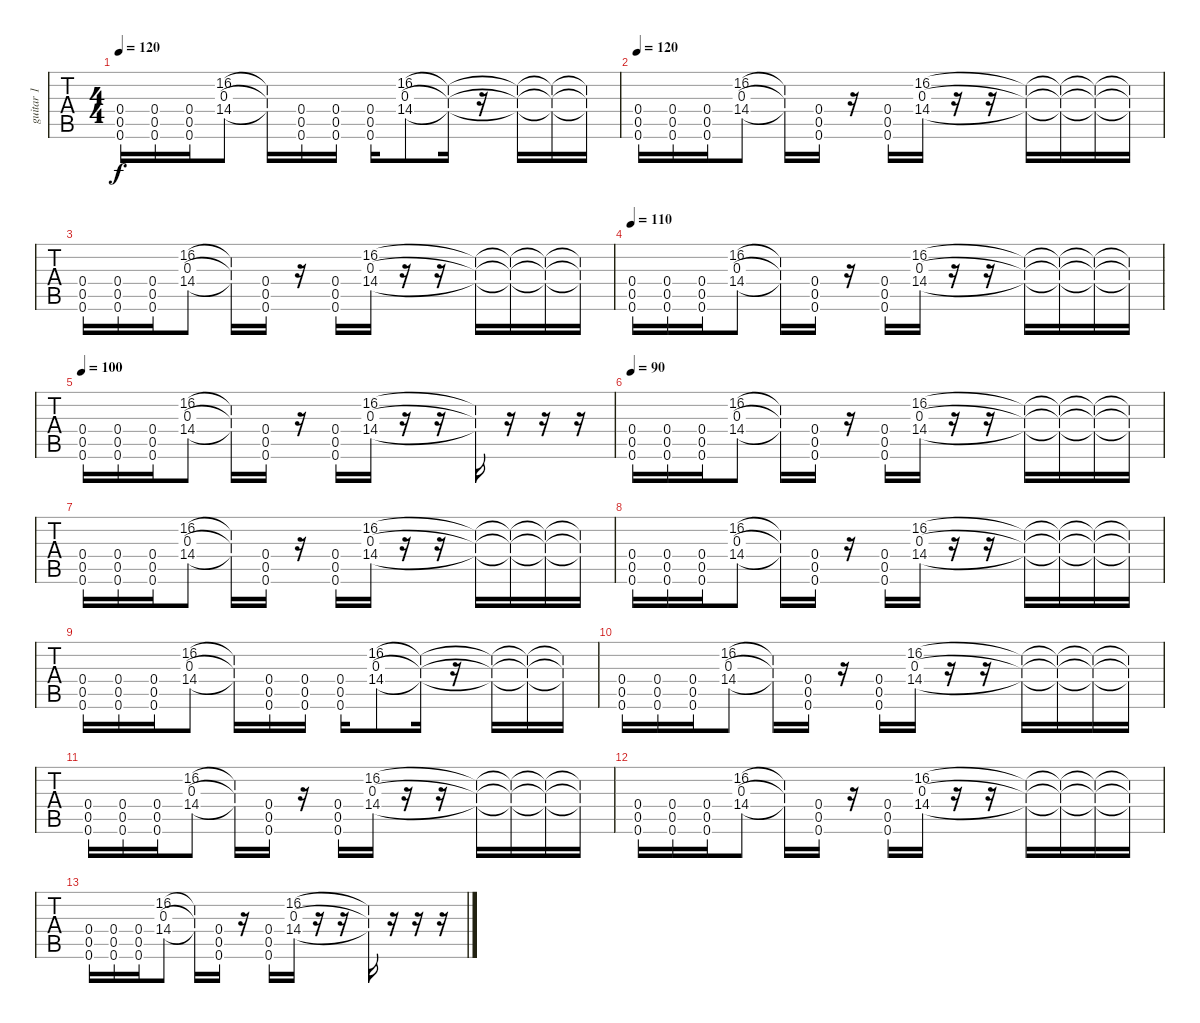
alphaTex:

\track ("guitar 1" "guitar 1") {instrument electricguitarclean}
\staff {tabs}
\tuning (B3 G3 D3 A2 E2 A1) {hide}
\ts (4 4)
\tempo 120
\clef f4
\ks c
(0.4 0.5 0.6).16{dy f} (0.4 0.5 0.6).16 (0.4 0.5 0.6).16 (16.2 0.3 14.4).8 (16.2{t} 0.3{t} 14.4{t}).16 (0.4 0.5 0.6).16 (0.4 0.5 0.6).16 (0.4 0.5 0.6).16 (16.2 0.3 14.4).8 (16.2{t} 0.3{t} 14.4{t}).16 r.16 (16.2{t} 0.3{t} 14.4{t}).16 (16.2{t} 0.3{t} 14.4{t}).16 (16.2{t} 0.3{t} 14.4{t}).16 |
\tempo 120
(0.4 0.5 0.6).16 (0.4 0.5 0.6).16 (0.4 0.5 0.6).16 (16.2 0.3 14.4).8 (16.2{t} 0.3{t} 14.4{t}).16 (0.4 0.5 0.6).16 r.16 (0.4 0.5 0.6).16 (16.2 0.3 14.4).16 r.16 r.16 (16.2{t} 0.3{t} 14.4{t}).16 (16.2{t} 0.3{t} 14.4{t}).16 (16.2{t} 0.3{t} 14.4{t}).16 (16.2{t} 0.3{t} 14.4{t}).16 |
(0.4 0.5 0.6).16 (0.4 0.5 0.6).16 (0.4 0.5 0.6).16 (16.2 0.3 14.4).8 (16.2{t} 0.3{t} 14.4{t}).16 (0.4 0.5 0.6).16 r.16 (0.4 0.5 0.6).16 (16.2 0.3 14.4).16 r.16 r.16 (16.2{t} 0.3{t} 14.4{t}).16 (16.2{t} 0.3{t} 14.4{t}).16 (16.2{t} 0.3{t} 14.4{t}).16 (16.2{t} 0.3{t} 14.4{t}).16 |
\tempo 110
(0.4 0.5 0.6).16 (0.4 0.5 0.6).16 (0.4 0.5 0.6).16 (16.2 0.3 14.4).8 (16.2{t} 0.3{t} 14.4{t}).16 (0.4 0.5 0.6).16 r.16 (0.4 0.5 0.6).16 (16.2 0.3 14.4).16 r.16 r.16 (16.2{t} 0.3{t} 14.4{t}).16 (16.2{t} 0.3{t} 14.4{t}).16 (16.2{t} 0.3{t} 14.4{t}).16 (16.2{t} 0.3{t} 14.4{t}).16 |
\tempo 100
(0.4 0.5 0.6).16 (0.4 0.5 0.6).16 (0.4 0.5 0.6).16 (16.2 0.3 14.4).8 (16.2{t} 0.3{t} 14.4{t}).16 (0.4 0.5 0.6).16 r.16 (0.4 0.5 0.6).16 (16.2 0.3 14.4).16 r.16 r.16 (16.2{t} 0.3{t} 14.4{t}).16 r.16 r.16 r.16 |
\tempo 90
(0.4 0.5 0.6).16 (0.4 0.5 0.6).16 (0.4 0.5 0.6).16 (16.2 0.3 14.4).8 (16.2{t} 0.3{t} 14.4{t}).16 (0.4 0.5 0.6).16 r.16 (0.4 0.5 0.6).16 (16.2 0.3 14.4).16 r.16 r.16 (16.2{t} 0.3{t} 14.4{t}).16 (16.2{t} 0.3{t} 14.4{t}).16 (16.2{t} 0.3{t} 14.4{t}).16 (16.2{t} 0.3{t} 14.4{t}).16 |
(0.4 0.5 0.6).16 (0.4 0.5 0.6).16 (0.4 0.5 0.6).16 (16.2 0.3 14.4).8 (16.2{t} 0.3{t} 14.4{t}).16 (0.4 0.5 0.6).16 r.16 (0.4 0.5 0.6).16 (16.2 0.3 14.4).16 r.16 r.16 (16.2{t} 0.3{t} 14.4{t}).16 (16.2{t} 0.3{t} 14.4{t}).16 (16.2{t} 0.3{t} 14.4{t}).16 (16.2{t} 0.3{t} 14.4{t}).16 |
(0.4 0.5 0.6).16 (0.4 0.5 0.6).16 (0.4 0.5 0.6).16 (16.2 0.3 14.4).8 (16.2{t} 0.3{t} 14.4{t}).16 (0.4 0.5 0.6).16 r.16 (0.4 0.5 0.6).16 (16.2 0.3 14.4).16 r.16 r.16 (16.2{t} 0.3{t} 14.4{t}).16 (16.2{t} 0.3{t} 14.4{t}).16 (16.2{t} 0.3{t} 14.4{t}).16 (16.2{t} 0.3{t} 14.4{t}).16 |
(0.4 0.5 0.6).16 (0.4 0.5 0.6).16 (0.4 0.5 0.6).16 (16.2 0.3 14.4).8 (16.2{t} 0.3{t} 14.4{t}).16 (0.4 0.5 0.6).16 (0.4 0.5 0.6).16 (0.4 0.5 0.6).16 (16.2 0.3 14.4).8 (16.2{t} 0.3{t} 14.4{t}).16 r.16 (16.2{t} 0.3{t} 14.4{t}).16 (16.2{t} 0.3{t} 14.4{t}).16 (16.2{t} 0.3{t} 14.4{t}).16 |
(0.4 0.5 0.6).16 (0.4 0.5 0.6).16 (0.4 0.5 0.6).16 (16.2 0.3 14.4).8 (16.2{t} 0.3{t} 14.4{t}).16 (0.4 0.5 0.6).16 r.16 (0.4 0.5 0.6).16 (16.2 0.3 14.4).16 r.16 r.16 (16.2{t} 0.3{t} 14.4{t}).16 (16.2{t} 0.3{t} 14.4{t}).16 (16.2{t} 0.3{t} 14.4{t}).16 (16.2{t} 0.3{t} 14.4{t}).16 |
(0.4 0.5 0.6).16{volume 3} (0.4 0.5 0.6).16 (0.4 0.5 0.6).16 (16.2 0.3 14.4).8 (16.2{t} 0.3{t} 14.4{t}).16 (0.4 0.5 0.6).16 r.16 (0.4 0.5 0.6).16 (16.2 0.3 14.4).16 r.16 r.16 (16.2{t} 0.3{t} 14.4{t}).16 (16.2{t} 0.3{t} 14.4{t}).16 (16.2{t} 0.3{t} 14.4{t}).16 (16.2{t} 0.3{t} 14.4{t}).16 |
(0.4 0.5 0.6).16 (0.4 0.5 0.6).16 (0.4 0.5 0.6).16 (16.2 0.3 14.4).8 (16.2{t} 0.3{t} 14.4{t}).16 (0.4 0.5 0.6).16 r.16 (0.4 0.5 0.6).16 (16.2 0.3 14.4).16 r.16 r.16 (16.2{t} 0.3{t} 14.4{t}).16 (16.2{t} 0.3{t} 14.4{t}).16 (16.2{t} 0.3{t} 14.4{t}).16 (16.2{t} 0.3{t} 14.4{t}).16 |
(0.4 0.5 0.6).16 (0.4 0.5 0.6).16 (0.4 0.5 0.6).16 (16.2 0.3 14.4).8 (16.2{t} 0.3{t} 14.4{t}).16 (0.4 0.5 0.6).16 r.16 (0.4 0.5 0.6).16 (16.2 0.3 14.4).16 r.16 r.16 (16.2{t} 0.3{t} 14.4{t}).16 r.16 r.16 r.16
